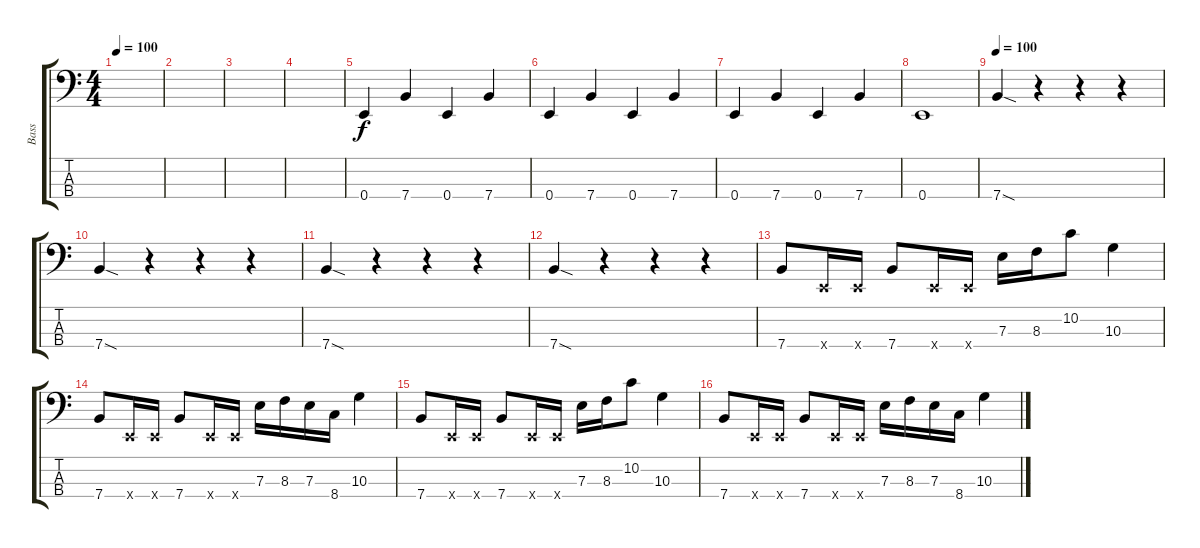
\track ("Bass" "Bass") {instrument electricbassfinger}
\staff {score tabs}
\tuning (G2 D2 A1 E1) {hide}
\ts (4 4)
\tempo 100
\tempo 120
\tempo 100
\clef f4
\ks c
|
|
|
|
0.4.4 7.4.4 0.4.4 7.4.4 |
0.4.4 7.4.4 0.4.4 7.4.4 |
0.4.4 7.4.4 0.4.4 7.4.4 |
0.4.1 |
\tempo 100
7.4{sod}.4 r.4 r.4 r.4 |
7.4{sod}.4 r.4 r.4 r.4 |
7.4{sod}.4 r.4 r.4 r.4 |
7.4{sod}.4 r.4 r.4 r.4 |
7.4.8 0.4{x}.16 0.4{x}.16 7.4.8 0.4{x}.16 0.4{x}.16 7.3.16 8.3.16 10.2.8 10.3.4 |
7.4.8 0.4{x}.16 0.4{x}.16 7.4.8 0.4{x}.16 0.4{x}.16 7.3.16 8.3.16 7.3.16 8.4.16 10.3.4 |
7.4.8 0.4{x}.16 0.4{x}.16 7.4.8 0.4{x}.16 0.4{x}.16 7.3.16 8.3.16 10.2.8 10.3.4 |
7.4.8 0.4{x}.16 0.4{x}.16 7.4.8 0.4{x}.16 0.4{x}.16 7.3.16 8.3.16 7.3.16 8.4.16 10.3.4
